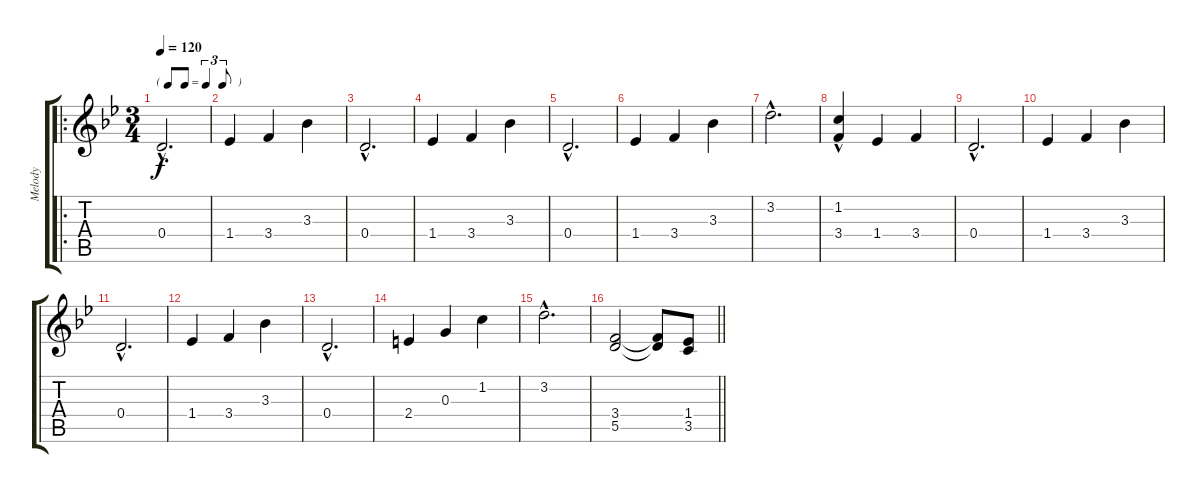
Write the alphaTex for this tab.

\track ("Melody" "Melody") {instrument distortionguitar}
\staff {score tabs}
\tuning (E4 B3 G3 D3 A2 E2) {hide}
\ro
\ts (3 4)
\tf triplet8th
\tempo 120
\clef g2
\ks bb
0.4{hac}.2{d dy f instrument distortionguitar} |
1.4.4 3.4.4 3.3.4 |
0.4{hac}.2{d} |
1.4.4 3.4.4 3.3.4 |
0.4{hac}.2{d} |
1.4.4 3.4.4 3.3.4 |
3.2{hac}.2{d} |
(1.2{hac} 3.4).4 1.4.4 3.4.4 |
0.4{hac}.2{d} |
1.4.4 3.4.4 3.3.4 |
0.4{hac}.2{d} |
1.4.4 3.4.4 3.3.4 |
0.4{hac}.2{d} |
2.4.4 0.3.4 1.2.4 |
3.2{hac}.2{d} |
\barLineRight lightlight
(3.4 5.5).2 (3.4{t} 5.5{t}).8 (1.4 3.5).8
